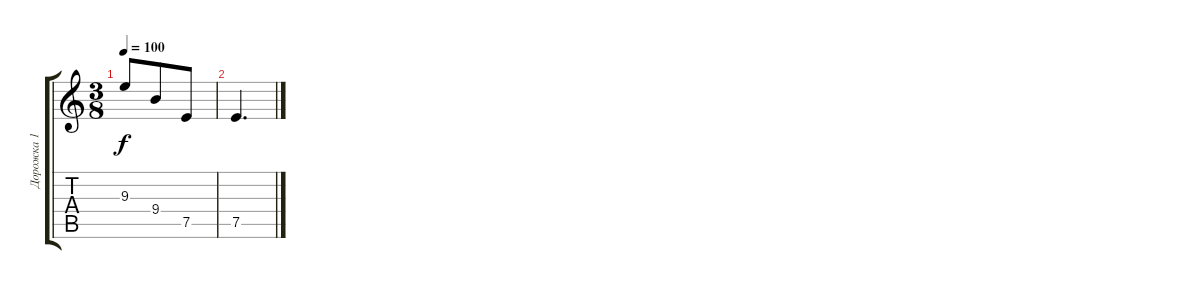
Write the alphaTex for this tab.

\track ("Дорожка 1" "Дорожка 1") {instrument acousticguitarsteel}
\staff {score tabs}
\tuning (E4 B3 G3 D3 A2 E2) {hide}
\ts (3 8)
\tempo 100
\clef g2
\ks c
9.3.8{dy f} 9.4.8 7.5.8 |
7.5.4{d}
